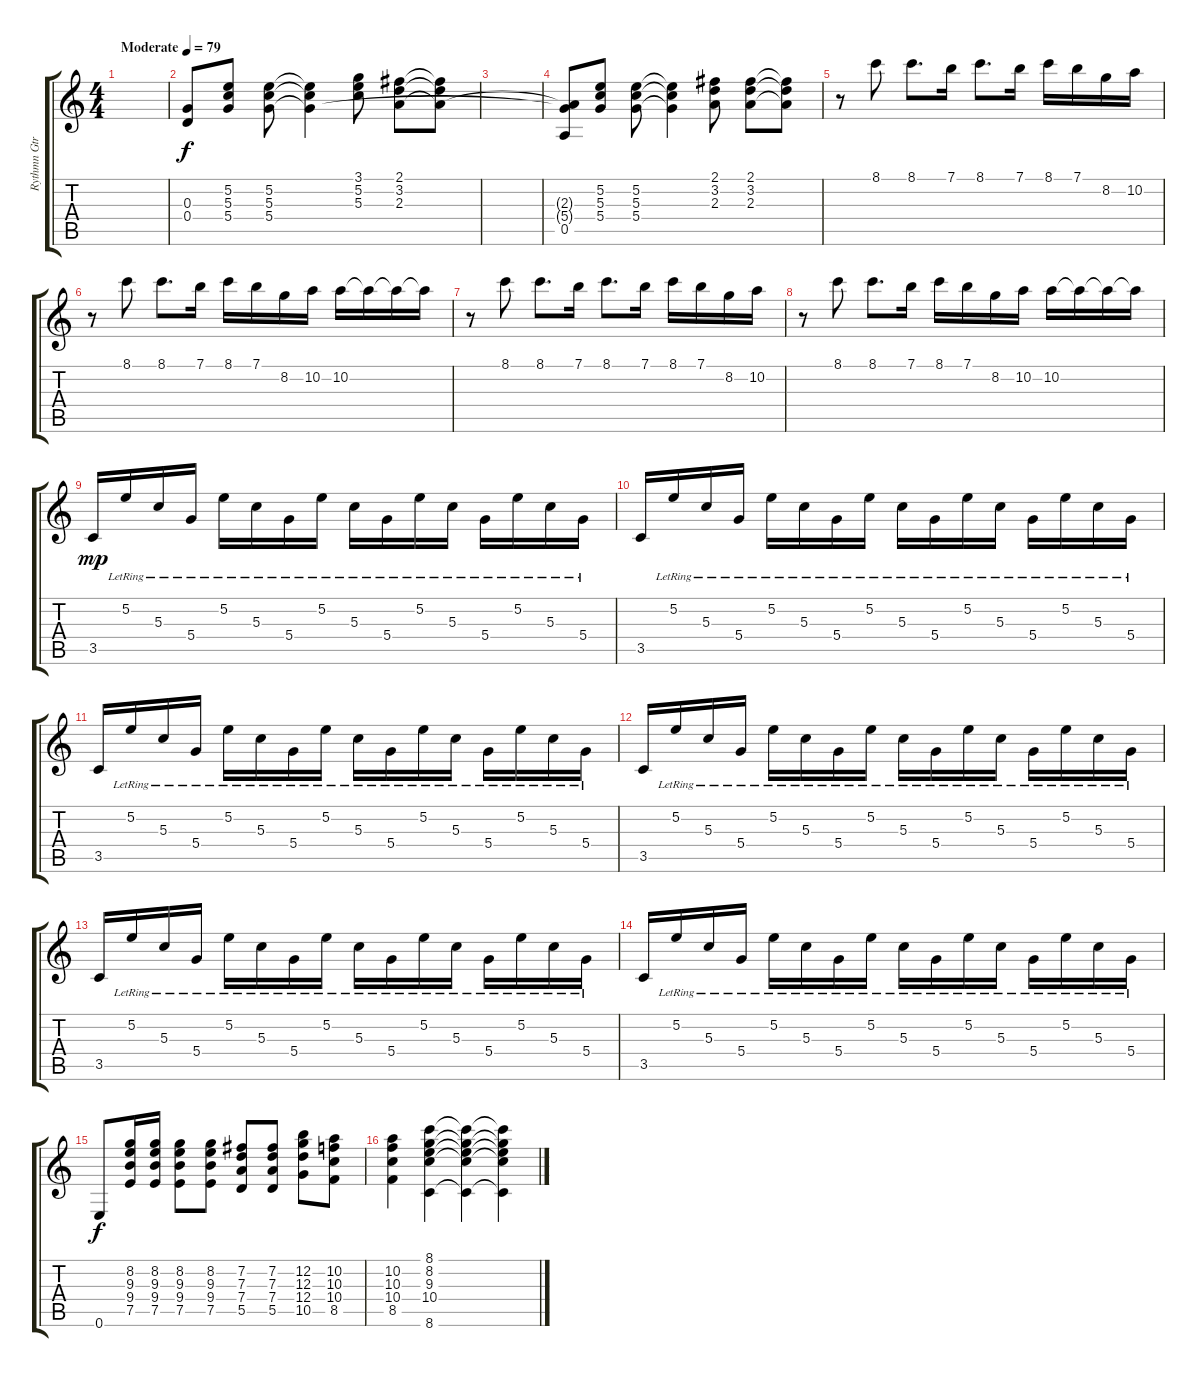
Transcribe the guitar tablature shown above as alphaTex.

\track ("Rythmn Gtr." "Rythmn Gtr") {instrument electricguitarclean bank 255}
\staff {score tabs}
\tuning (E4 B3 G3 D3 A2 E2) {hide}
\ts (4 4)
\tempo (79 "Moderate")
\clef g2
\ks c
|
(0.3 0.4).8 (5.2 5.3 5.4).8 (5.2 5.3 5.4).8 (5.2{t} 5.3{t} 5.4{t}).4 (3.1 5.2 5.3).8 (2.1 3.2 2.3).8 (2.1{t} 3.2{t} 2.3{t}).8 |
|
(2.3{t} 5.4{t} 0.5).8 (5.2 5.3 5.4).8 (5.2 5.3 5.4).8 (5.2{t} 5.3{t} 5.4{t}).4 (2.1 3.2 2.3).8 (2.1 3.2 2.3).8 (2.1{t} 3.2{t} 2.3{t}).8 |
r.8 8.1.8 8.1.8{d} 7.1.16 8.1.8{d} 7.1.16 8.1.16 7.1.16 8.2.16 10.2.16 |
r.8 8.1.8 8.1.8{d} 7.1.16 8.1.16 7.1.16 8.2.16 10.2.16 10.2.16 10.2{t}.16 10.2{t}.16 10.2{t}.16 |
r.8 8.1.8 8.1.8{d} 7.1.16 8.1.8{d} 7.1.16 8.1.16 7.1.16 8.2.16 10.2.16 |
r.8 8.1.8 8.1.8{d} 7.1.16 8.1.16 7.1.16 8.2.16 10.2.16 10.2.16 10.2{t}.16 10.2{t}.16 10.2{t}.16 |
3.5.16{dy mp} 5.2{lr}.16 5.3{lr}.16 5.4{lr}.16 5.2{lr}.16 5.3{lr}.16 5.4{lr}.16 5.2{lr}.16 5.3{lr}.16 5.4{lr}.16 5.2{lr}.16 5.3{lr}.16 5.4{lr}.16 5.2{lr}.16 5.3{lr}.16 5.4{lr}.16 |
3.5.16 5.2{lr}.16 5.3{lr}.16 5.4{lr}.16 5.2{lr}.16 5.3{lr}.16 5.4{lr}.16 5.2{lr}.16 5.3{lr}.16 5.4{lr}.16 5.2{lr}.16 5.3{lr}.16 5.4{lr}.16 5.2{lr}.16 5.3{lr}.16 5.4{lr}.16 |
3.5.16 5.2{lr}.16 5.3{lr}.16 5.4{lr}.16 5.2{lr}.16 5.3{lr}.16 5.4{lr}.16 5.2{lr}.16 5.3{lr}.16 5.4{lr}.16 5.2{lr}.16 5.3{lr}.16 5.4{lr}.16 5.2{lr}.16 5.3{lr}.16 5.4{lr}.16 |
3.5.16 5.2{lr}.16 5.3{lr}.16 5.4{lr}.16 5.2{lr}.16 5.3{lr}.16 5.4{lr}.16 5.2{lr}.16 5.3{lr}.16 5.4{lr}.16 5.2{lr}.16 5.3{lr}.16 5.4{lr}.16 5.2{lr}.16 5.3{lr}.16 5.4{lr}.16 |
3.5.16 5.2{lr}.16 5.3{lr}.16 5.4{lr}.16 5.2{lr}.16 5.3{lr}.16 5.4{lr}.16 5.2{lr}.16 5.3{lr}.16 5.4{lr}.16 5.2{lr}.16 5.3{lr}.16 5.4{lr}.16 5.2{lr}.16 5.3{lr}.16 5.4{lr}.16 |
3.5.16 5.2{lr}.16 5.3{lr}.16 5.4{lr}.16 5.2{lr}.16 5.3{lr}.16 5.4{lr}.16 5.2{lr}.16 5.3{lr}.16 5.4{lr}.16 5.2{lr}.16 5.3{lr}.16 5.4{lr}.16 5.2{lr}.16 5.3{lr}.16 5.4{lr}.16 |
0.6.8{dy f} (8.2 9.3 9.4 7.5).16 (8.2 9.3 9.4 7.5).16 (8.2 9.3 9.4 7.5).8 (8.2 9.3 9.4 7.5).8 (7.2 7.3 7.4 5.5).8 (7.2 7.3 7.4 5.5).8 (12.2 12.3 12.4 10.5).8 (10.2 10.3 10.4 8.5).8 |
(10.2 10.3 10.4 8.5).4 (8.1 8.2 9.3 10.4 8.6).4 (8.1{t} 8.2{t} 9.3{t} 10.4{t} 8.6{t}).4 (8.1{t} 8.2{t} 9.3{t} 10.4{t} 8.6{t}).4
